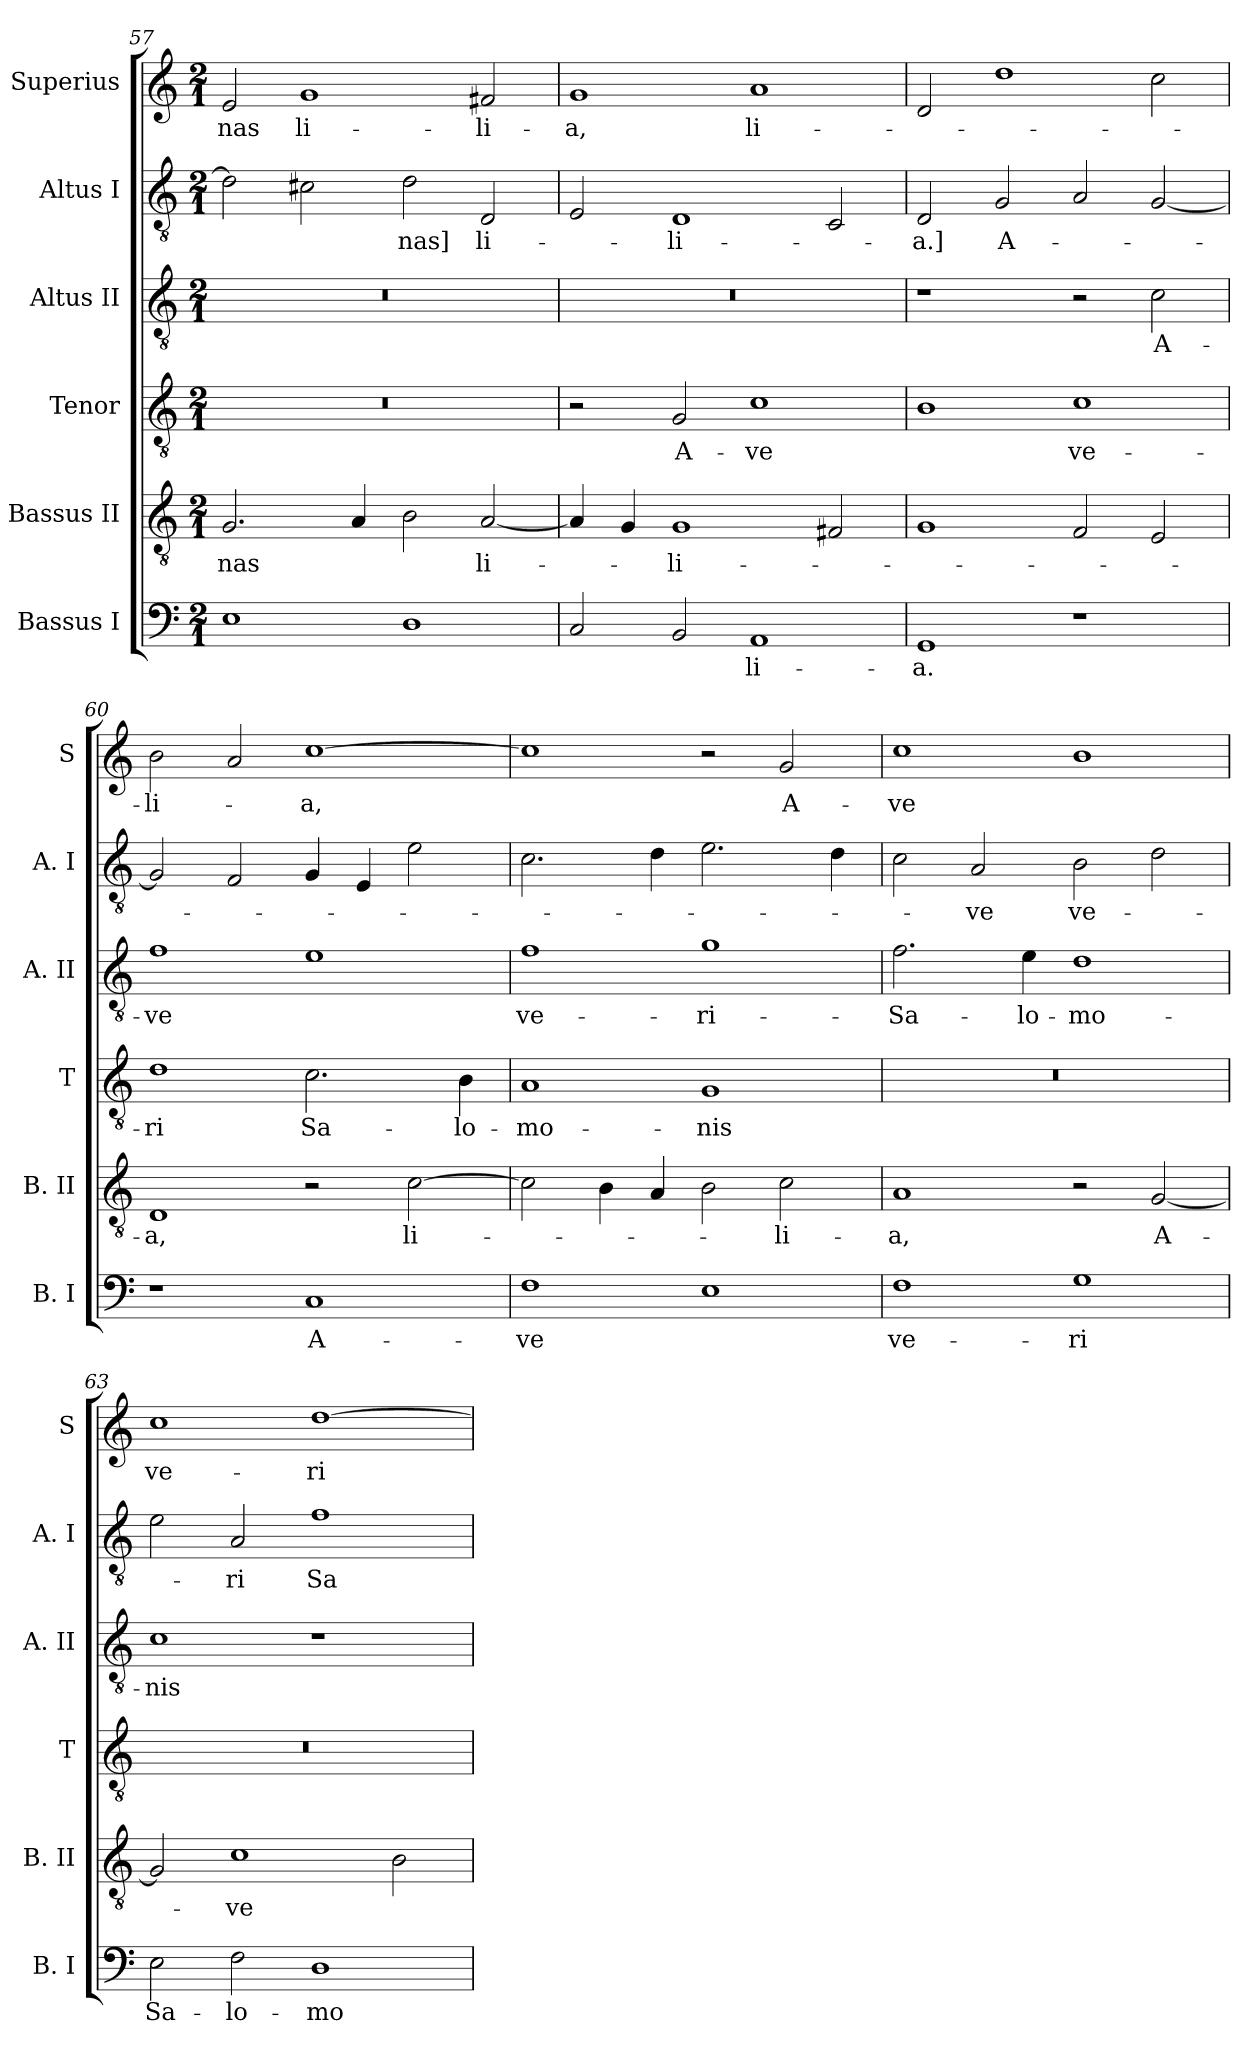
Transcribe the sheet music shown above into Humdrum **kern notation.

**kern	**text	**kern	**text	**kern	**text	**kern	**text	**kern	**text	**kern	**text
*part6	*part6	*part5	*part5	*part4	*part4	*part3	*part3	*part2	*part2	*part1	*part1
*staff6	*staff6	*staff5	*staff5	*staff4	*staff4	*staff3	*staff3	*staff2	*staff2	*staff1	*staff1
*I"Bassus I	*	*I"Bassus II	*	*I"Tenor	*	*I"Altus II	*	*I"Altus I	*	*I"Superius	*
*I'B. I	*	*I'B. II	*	*I'T	*	*I'A. II	*	*I'A. I	*	*I'S	*
*clefF4	*	*clefGv2	*	*clefGv2	*	*clefGv2	*	*clefGv2	*	*clefG2	*
*k[]	*	*k[]	*	*k[]	*	*k[]	*	*k[]	*	*k[]	*
*C:	*	*C:	*	*C:	*	*C:	*	*C:	*	*C:	*
*M2/1	*	*M2/1	*	*M2/1	*	*M2/1	*	*M2/1	*	*M2/1	*
=57	=57	=57	=57	=57	=57	=57	=57	=57	=57	=57	=57
1E	.	2.G	-nas	0r	.	0r	.	2d]	.	2e	-nas
.	.	.	.	.	.	.	.	2c#X	.	1g	li-
.	.	4A	.	.	.	.	.	.	.	.	.
1D	.	2B	.	.	.	.	.	2d	-nas]	.	.
.	.	[2A	li-	.	.	.	.	2D	li-	2f#X	-li-
=58	=58	=58	=58	=58	=58	=58	=58	=58	=58	=58	=58
2C	.	4A]	.	2r	.	0r	.	2E	.	1g	-a,
.	.	4G	.	.	.	.	.	.	.	.	.
2BB	.	1G	-li-	2G	A-	.	.	1D	-li-	.	.
1AA	-li-	.	.	1c	-ve	.	.	.	.	1a	li-
.	.	2F#X	.	.	.	.	.	2C	.	.	.
=59	=59	=59	=59	=59	=59	=59	=59	=59	=59	=59	=59
1GG	-a.	1G	.	1B	.	1r	.	2D	-a.]	2d	.
.	.	.	.	.	.	.	.	2G	A-	1dd	.
1r	.	2F	.	1c	ve-	2r	.	2A	.	.	.
.	.	2E	.	.	.	2c	A-	[2G	.	2cc	.
=60	=60	=60	=60	=60	=60	=60	=60	=60	=60	=60	=60
1r	.	1D	-a,	1d	-ri	1f	-ve	2G]	.	2b	-li-
.	.	.	.	.	.	.	.	2F	.	2a	.
1C	A-	2r	.	2.c	Sa-	1e	.	4G	.	[1cc	-a,
.	.	.	.	.	.	.	.	4E	.	.	.
.	.	[2c	li-	.	.	.	.	2e	.	.	.
.	.	.	.	4B	-lo-	.	.	.	.	.	.
=61	=61	=61	=61	=61	=61	=61	=61	=61	=61	=61	=61
1F	-ve	2c]	.	1A	-mo-	1f	ve-	2.c	.	1cc]	.
.	.	4B	.	.	.	.	.	.	.	.	.
.	.	4A	.	.	.	.	.	4d	.	.	.
1E	.	2B	.	1G	-nis	1g	-ri-	2.e	.	2r	.
.	.	2c	-li-	.	.	.	.	.	.	2g	A-
.	.	.	.	.	.	.	.	4d	.	.	.
=62	=62	=62	=62	=62	=62	=62	=62	=62	=62	=62	=62
1F	ve-	1A	-a,	0r	.	2.f	-Sa-	2c	.	1cc	-ve
.	.	.	.	.	.	.	.	2A	-ve	.	.
.	.	.	.	.	.	4e	-lo-	.	.	.	.
1G	-ri	2r	.	.	.	1d	-mo-	2B	ve-	1b	.
.	.	[2G	A-	.	.	.	.	2d	.	.	.
=63	=63	=63	=63	=63	=63	=63	=63	=63	=63	=63	=63
2E	Sa-	2G]	.	0r	.	1c	-nis	2e	.	1cc	ve-
2F	-lo-	1c	-ve	.	.	.	.	2A	-ri	.	.
1D	-mo-	.	.	.	.	1r	.	1f	Sa-	[1dd	-ri
.	.	2B	.	.	.	.	.	.	.	.	.
=	=	=	=	=	=	=	=	=	=	=	=
*-	*-	*-	*-	*-	*-	*-	*-	*-	*-	*-	*-
